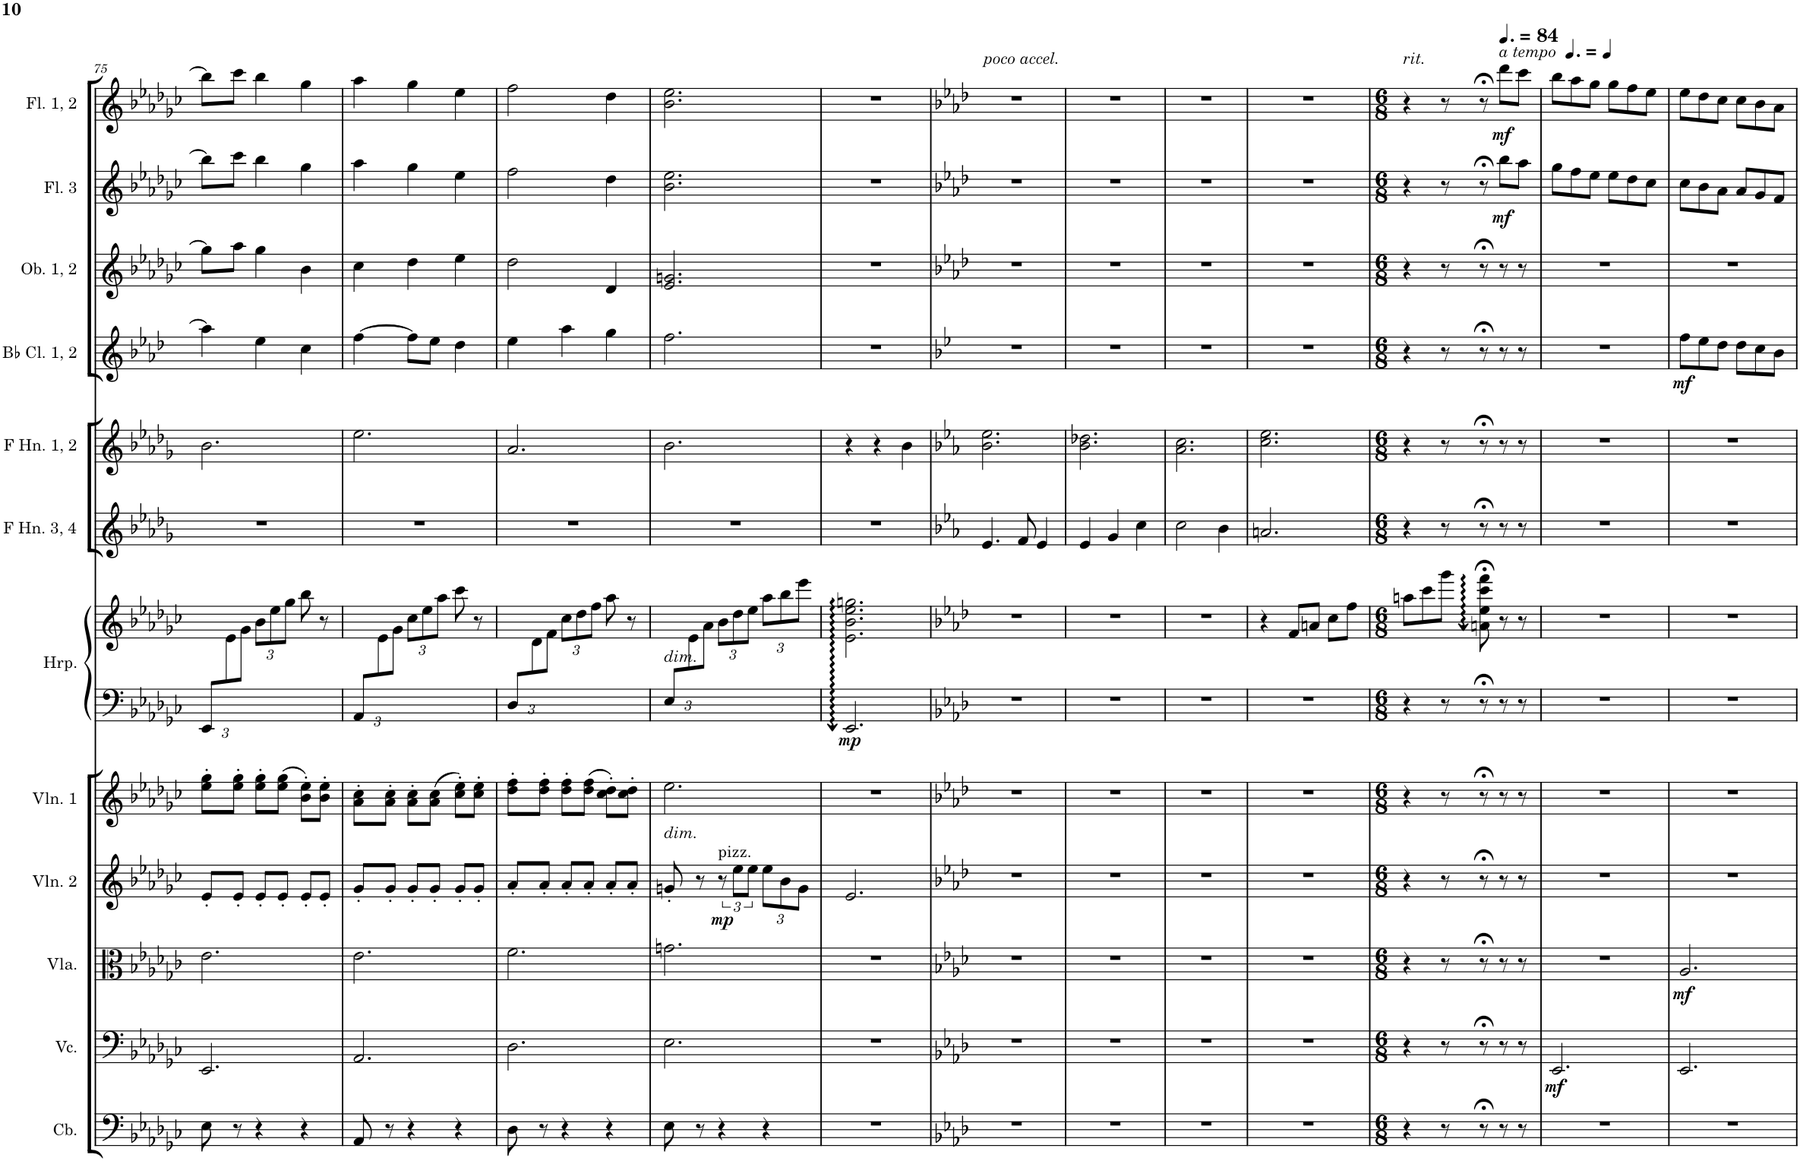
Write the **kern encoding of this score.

**kern	**kern	**dynam	**kern	**dynam	**kern	**dynam	**kern	**kern	**kern	**dynam	**kern	**kern	**kern	**dynam	**kern	**kern	**dynam	**kern	**dynam
*part12	*part11	*part11	*part10	*part10	*part9	*part9	*part8	*part7	*part7	*part7	*part6	*part5	*part4	*part4	*part3	*part2	*part2	*part1	*part1
*staff13	*staff12	*staff12	*staff11	*staff11	*staff10	*staff10	*staff9	*staff8	*staff7	*staff7/8	*staff6	*staff5	*staff4	*staff4	*staff3	*staff2	*staff2	*staff1	*staff1
*I"低音提琴	*I"大提琴	*	*I"中提琴	*	*I"小提琴 2	*	*I"小提琴 1	*I"竖琴	*	*	*I"F调圆号 3, 4	*I"F调圆号 1, 2	*I"降B调单簧管 1, 2	*	*I"双簧管 1, 2	*I"长笛 3	*	*I"长笛 1, 2	*
!!LO:PB:g=z
*clefF4	*clefF4	*	*clefC3	*	*clefG2	*	*clefG2	*clefF4	*clefG2	*	*clefG2	*clefG2	*clefG2	*	*clefG2	*clefG2	*	*clefG2	*
*Trd7c12	*	*	*	*	*	*	*	*	*	*	*Trd4c7	*Trd4c7	*Trd1c2	*	*	*	*	*	*
*k[b-e-a-d-g-c-]	*k[b-e-a-d-g-c-]	*	*k[b-e-a-d-g-c-]	*	*k[b-e-a-d-g-c-]	*	*k[b-e-a-d-g-c-]	*k[b-e-a-d-g-c-]	*k[b-e-a-d-g-c-]	*	*k[b-e-a-d-g-]	*k[b-e-a-d-g-]	*k[b-e-a-d-]	*	*k[b-e-a-d-g-c-]	*k[b-e-a-d-g-c-]	*	*k[b-e-a-d-g-c-]	*
*M3/4	*M3/4	*	*M3/4	*	*M3/4	*	*M3/4	*M3/4	*M3/4	*	*M3/4	*M3/4	*M3/4	*	*M3/4	*M3/4	*	*M3/4	*
*	*	*	*	*	*	*	*	*Xbrackettup	*	*	*	*	*	*	*	*	*	*	*
=75	=75	=75	=75	=75	=75	=75	=75	=75	=75	=75	=75	=75	=75	=75	=75	=75	=75	=75	=75
*	*	*	*	*	*	*	*	*^	*	*	*	*	*	*	*	*	*	*	*
8E-\	2.EE-/	.	2.e-\	.	8e-'/L	.	8ee-\' 8gg-\'L	12EE-/L	2.ryy	12ryy	.	2.r	2.b-\	4aa-\]	.	8gg-\L]	8bb-\L]	.	8bb-\L]	.
.	.	.	.	.	.	.	.	3%2ryy	.	12e-\	.	.	.	.	.	.	.	.	.	.
8r	.	.	.	.	8e-'/J	.	8ee-\' 8gg-\'J	.	.	.	.	.	.	.	.	8aa-\J	8ccc-\J	.	8ccc-\J	.
.	.	.	.	.	.	.	.	.	.	12g-\J	.	.	.	.	.	.	.	.	.	.
*	*	*	*	*	*	*	*	*	*	*Xbrackettup	*	*	*	*	*	*	*	*	*	*
4r	.	.	.	.	8e-'/L	.	8ee-\' 8gg-\'L	.	.	12b-\L	.	.	.	4ee-\	.	4gg-\	4bb-\	.	4bb-\	.
.	.	.	.	.	.	.	.	.	.	12ee-\	.	.	.	.	.	.	.	.	.	.
.	.	.	.	.	8e-'/J	.	(8ee-\ 8gg-\J	.	.	.	.	.	.	.	.	.	.	.	.	.
.	.	.	.	.	.	.	.	.	.	12gg-\J	.	.	.	.	.	.	.	.	.	.
4r	.	.	.	.	8e-'/L	.	8b-\' 8ee-\'L)	.	.	8bb-\	.	.	.	4cc\	.	4b-\	4gg-\	.	4gg-\	.
.	.	.	.	.	8e-'/J	.	8b-\' 8ee-\'J	.	.	8r	.	.	.	.	.	.	.	.	.	.
=76	=76	=76	=76	=76	=76	=76	=76	=76	=76	=76	=76	=76	=76	=76	=76	=76	=76	=76	=76	=76
8AA-/	2.AA-/	.	2.e-\	.	8g-'/L	.	8a-\' 8cc-\'L	12AA-/L	2.ryy	12ryy	.	2.r	2.ee-\	[4ff\	.	4cc-\	4aa-\	.	4aa-\	.
.	.	.	.	.	.	.	.	3%2ryy	.	12e-\	.	.	.	.	.	.	.	.	.	.
8r	.	.	.	.	8g-'/J	.	8a-\' 8cc-\'J	.	.	.	.	.	.	.	.	.	.	.	.	.
.	.	.	.	.	.	.	.	.	.	12g-\J	.	.	.	.	.	.	.	.	.	.
4r	.	.	.	.	8g-'/L	.	8a-\' 8cc-\'L	.	.	12cc-\L	.	.	.	8ff\L]	.	4dd-\	4gg-\	.	4gg-\	.
.	.	.	.	.	.	.	.	.	.	12ee-\	.	.	.	.	.	.	.	.	.	.
.	.	.	.	.	8g-'/J	.	(8a-\ 8cc-\J	.	.	.	.	.	.	8ee-\J	.	.	.	.	.	.
.	.	.	.	.	.	.	.	.	.	12aa-\J	.	.	.	.	.	.	.	.	.	.
4r	.	.	.	.	8g-'/L	.	8cc-\' 8ee-\'L)	.	.	8ccc-\	.	.	.	4dd-\	.	4ee-\	4ee-\	.	4ee-\	.
.	.	.	.	.	8g-'/J	.	8cc-\' 8ee-\'J	.	.	8r	.	.	.	.	.	.	.	.	.	.
=77	=77	=77	=77	=77	=77	=77	=77	=77	=77	=77	=77	=77	=77	=77	=77	=77	=77	=77	=77	=77
8D-\	2.D-\	.	2.f\	.	8a-'/L	.	8dd-\' 8ff\'L	12D-/L	2.ryy	12ryy	.	2.r	2.a-/	4ee-\	.	2dd-\	2ff\	.	2ff\	.
.	.	.	.	.	.	.	.	3%2ryy	.	12d-\	.	.	.	.	.	.	.	.	.	.
8r	.	.	.	.	8a-'/J	.	8dd-\' 8ff\'J	.	.	.	.	.	.	.	.	.	.	.	.	.
.	.	.	.	.	.	.	.	.	.	12f\J	.	.	.	.	.	.	.	.	.	.
4r	.	.	.	.	8a-'/L	.	8dd-\' 8ff\'L	.	.	12cc-\L	.	.	.	4aa-\	.	.	.	.	.	.
.	.	.	.	.	.	.	.	.	.	12dd-\	.	.	.	.	.	.	.	.	.	.
.	.	.	.	.	8a-'/J	.	(8dd-\ 8ff\J	.	.	.	.	.	.	.	.	.	.	.	.	.
.	.	.	.	.	.	.	.	.	.	12ff\J	.	.	.	.	.	.	.	.	.	.
4r	.	.	.	.	8a-'/L	.	8cc-\' 8dd-\'L)	.	.	8aa-\	.	.	.	4gg\	.	4d-/	4dd-\	.	4dd-\	.
.	.	.	.	.	8a-'/J	.	8cc-\' 8dd-\'J	.	.	8r	.	.	.	.	.	.	.	.	.	.
=78	=78	=78	=78	=78	=78	=78	=78	=78	=78	=78	=78	=78	=78	=78	=78	=78	=78	=78	=78	=78
!	!	!	!	!	!	!	!	!	!	!LO:TX:b:i:t=dim.	!	!	!	!	!	!	!	!	!	!
!	!	!	!	!	!	!	!LO:TX:b:i:t=dim.	!	!	!	!	!	!	!	!	!	!	!	!	!
8E-\	2.E-\	.	2.gn\	.	8gn'/	.	2.ee-\	12E-/L	2.ryy	12ryy	.	2.r	2.b-\	2.ff\	.	2.e-/ 2.gn/	2.b-\ 2.ee-\	.	2.b-\ 2.ee-\	.
.	.	.	.	.	.	.	.	3%2ryy	.	12e-\	.	.	.	.	.	.	.	.	.	.
8r	.	.	.	.	8r	.	.	.	.	.	.	.	.	.	.	.	.	.	.	.
.	.	.	.	.	.	.	.	.	.	12a-\J	.	.	.	.	.	.	.	.	.	.
!	!	!	!	!	!LO:TX:a:t=pizz.	!	!	!	!	!	!	!	!	!	!	!	!	!	!	!
!	!	!	!	!	!	!LO:DY:b	!	!	!	!	!	!	!	!	!	!	!	!	!	!
4r	.	.	.	.	12r	mp	.	.	.	12b-\L	.	.	.	.	.	.	.	.	.	.
.	.	.	.	.	12ee-\L	.	.	.	.	12dd-\	.	.	.	.	.	.	.	.	.	.
.	.	.	.	.	12ee-\J	.	.	.	.	12ee-\J	.	.	.	.	.	.	.	.	.	.
*	*	*	*	*	*Xbrackettup	*	*	*	*	*	*	*	*	*	*	*	*	*	*	*
4r	.	.	.	.	12ee-\L	.	.	.	.	12aa-\L	.	.	.	.	.	.	.	.	.	.
.	.	.	.	.	12b-\	.	.	.	.	12bb-\	.	.	.	.	.	.	.	.	.	.
.	.	.	.	.	12g\J	.	.	.	.	12eee-\J	.	.	.	.	.	.	.	.	.	.
*	*	*	*	*	*	*	*	*v	*v	*	*	*	*	*	*	*	*	*	*	*
=79	=79	=79	=79	=79	=79	=79	=79	=79	=79	=79	=79	=79	=79	=79	=79	=79	=79	=79	=79
!	!	!	!	!	!	!	!	!	!	!LO:DY:b=2	!	!	!	!	!	!	!	!	!
2.r	2.r	.	2.r	.	2.e-/	.	2.r	2.EE-/	2.e-\ 2.b-\ 2.ee-\ 2.ggn\	mp	2.r	4r	2.r	.	2.r	2.r	.	2.r	.
.	.	.	.	.	.	.	.	.	.	.	.	4r	.	.	.	.	.	.	.
.	.	.	.	.	.	.	.	.	.	.	.	4b-\	.	.	.	.	.	.	.
=80	=80	=80	=80	=80	=80	=80	=80	=80	=80	=80	=80	=80	=80	=80	=80	=80	=80	=80	=80
*k[b-e-a-d-]	*k[b-e-a-d-]	*	*k[b-e-a-d-]	*	*k[b-e-a-d-]	*	*k[b-e-a-d-]	*k[b-e-a-d-]	*k[b-e-a-d-]	*	*k[b-e-a-]	*k[b-e-a-]	*k[b-e-]	*	*k[b-e-a-d-]	*k[b-e-a-d-]	*	*k[b-e-a-d-]	*
!	!	!	!	!	!	!	!	!	!	!	!	!	!	!	!	!	!	!LO:TX:a:i:t=poco accel.	!
2.r	2.r	.	2.r	.	2.r	.	2.r	2.r	2.r	.	4.e-/	2.b-\ 2.ee-\	2.r	.	2.r	2.r	.	2.r	.
.	.	.	.	.	.	.	.	.	.	.	8f/	.	.	.	.	.	.	.	.
.	.	.	.	.	.	.	.	.	.	.	4e-/	.	.	.	.	.	.	.	.
=81	=81	=81	=81	=81	=81	=81	=81	=81	=81	=81	=81	=81	=81	=81	=81	=81	=81	=81	=81
2.r	2.r	.	2.r	.	2.r	.	2.r	2.r	2.r	.	4e-/	2.b-\ 2.dd-X\	2.r	.	2.r	2.r	.	2.r	.
.	.	.	.	.	.	.	.	.	.	.	4g/	.	.	.	.	.	.	.	.
.	.	.	.	.	.	.	.	.	.	.	4cc\	.	.	.	.	.	.	.	.
=82	=82	=82	=82	=82	=82	=82	=82	=82	=82	=82	=82	=82	=82	=82	=82	=82	=82	=82	=82
2.r	2.r	.	2.r	.	2.r	.	2.r	2.r	2.r	.	2cc\	2.a-\ 2.cc\	2.r	.	2.r	2.r	.	2.r	.
.	.	.	.	.	.	.	.	.	.	.	4b-\	.	.	.	.	.	.	.	.
=83	=83	=83	=83	=83	=83	=83	=83	=83	=83	=83	=83	=83	=83	=83	=83	=83	=83	=83	=83
2.r	2.r	.	2.r	.	2.r	.	2.r	2.r	4r	.	2.an/	2.cc\ 2.ee-\	2.r	.	2.r	2.r	.	2.r	.
.	.	.	.	.	.	.	.	.	8f/L	.	.	.	.	.	.	.	.	.	.
.	.	.	.	.	.	.	.	.	8an/J	.	.	.	.	.	.	.	.	.	.
.	.	.	.	.	.	.	.	.	8cc\L	.	.	.	.	.	.	.	.	.	.
.	.	.	.	.	.	.	.	.	8ff\J	.	.	.	.	.	.	.	.	.	.
=84	=84	=84	=84	=84	=84	=84	=84	=84	=84	=84	=84	=84	=84	=84	=84	=84	=84	=84	=84
*M6/8	*M6/8	*	*M6/8	*	*M6/8	*	*M6/8	*M6/8	*M6/8	*	*M6/8	*M6/8	*M6/8	*	*M6/8	*M6/8	*	*M6/8	*
!	!	!	!	!	!	!	!	!	!	!	!	!	!	!	!	!	!	!LO:TX:a:i:t=rit.	!
4r	4r	.	4r	.	4r	.	4r	4r	8aan\L	.	4r	4r	4r	.	4r	4r	.	4r	.
.	.	.	.	.	.	.	.	.	8ccc\	.	.	.	.	.	.	.	.	.	.
8r	8r	.	8r	.	8r	.	8r	8r	8ggg\J	.	8r	8r	8r	.	8r	8r	.	8r	.
8r;<	8r;<	.	8r;<	.	8r;<	.	8r;<	8r;<	8an\;< 8ee-\;< 8ccc\;< 8fff\;<	.	8r;<	8r;<	8r;<	.	8r;<	8r;<	.	8r;<	.
*	*	*	*	*	*	*	*	*	*	*	*	*	*	*	*	*	*	*MM126	*
!	!	!	!	!	!	!	!	!	!	!	!	!	!	!	!	!	!	!LO:TX:a:i:t=a tempo	!
!	!	!	!	!	!	!	!	!	!	!	!	!	!	!	!	!	!LO:DY:b	!	!LO:DY:b
8r	8r	.	8r	.	8r	.	8r	8r	8r	.	8r	8r	8r	.	8r	8bb-\L	mf	8ddd-\L	mf
8r	8r	.	8r	.	8r	.	8r	8r	8r	.	8r	8r	8r	.	8r	8aa-\J	.	8ccc\J	.
=85	=85	=85	=85	=85	=85	=85	=85	=85	=85	=85	=85	=85	=85	=85	=85	=85	=85	=85	=85
!	!	!LO:DY:b	!	!	!	!	!	!	!	!	!	!	!	!	!	!	!	!	!
2.r	2.EE-/	mf	2.r	.	2.r	.	2.r	2.r	2.r	.	2.r	2.r	2.r	.	2.r	8gg\L	.	8bb-\L	.
.	.	.	.	.	.	.	.	.	.	.	.	.	.	.	.	8ff\	.	8aa-\	.
.	.	.	.	.	.	.	.	.	.	.	.	.	.	.	.	8ee-\J	.	8gg\J	.
.	.	.	.	.	.	.	.	.	.	.	.	.	.	.	.	8ee-\L	.	8gg\L	.
.	.	.	.	.	.	.	.	.	.	.	.	.	.	.	.	8dd-\	.	8ff\	.
.	.	.	.	.	.	.	.	.	.	.	.	.	.	.	.	8cc\J	.	8ee-\J	.
=86	=86	=86	=86	=86	=86	=86	=86	=86	=86	=86	=86	=86	=86	=86	=86	=86	=86	=86	=86
!	!	!	!	!LO:DY:b	!	!	!	!	!	!	!	!	!	!LO:DY:b	!	!	!	!	!
2.r	2.EE-/	.	2.A-/	mf	2.r	.	2.r	2.r	2.r	.	2.r	2.r	8ff\L	mf	2.r	8cc\L	.	8ee-\L	.
.	.	.	.	.	.	.	.	.	.	.	.	.	8ee-\	.	.	8b-\	.	8dd-\	.
.	.	.	.	.	.	.	.	.	.	.	.	.	8dd\J	.	.	8a-\J	.	8cc\J	.
.	.	.	.	.	.	.	.	.	.	.	.	.	8dd\L	.	.	8a-/L	.	8cc\L	.
.	.	.	.	.	.	.	.	.	.	.	.	.	8cc\	.	.	8g/	.	8b-\	.
.	.	.	.	.	.	.	.	.	.	.	.	.	8b-\J	.	.	8f/J	.	8a-\J	.
=	=	=	=	=	=	=	=	=	=	=	=	=	=	=	=	=	=	=	=
*-	*-	*-	*-	*-	*-	*-	*-	*-	*-	*-	*-	*-	*-	*-	*-	*-	*-	*-	*-
